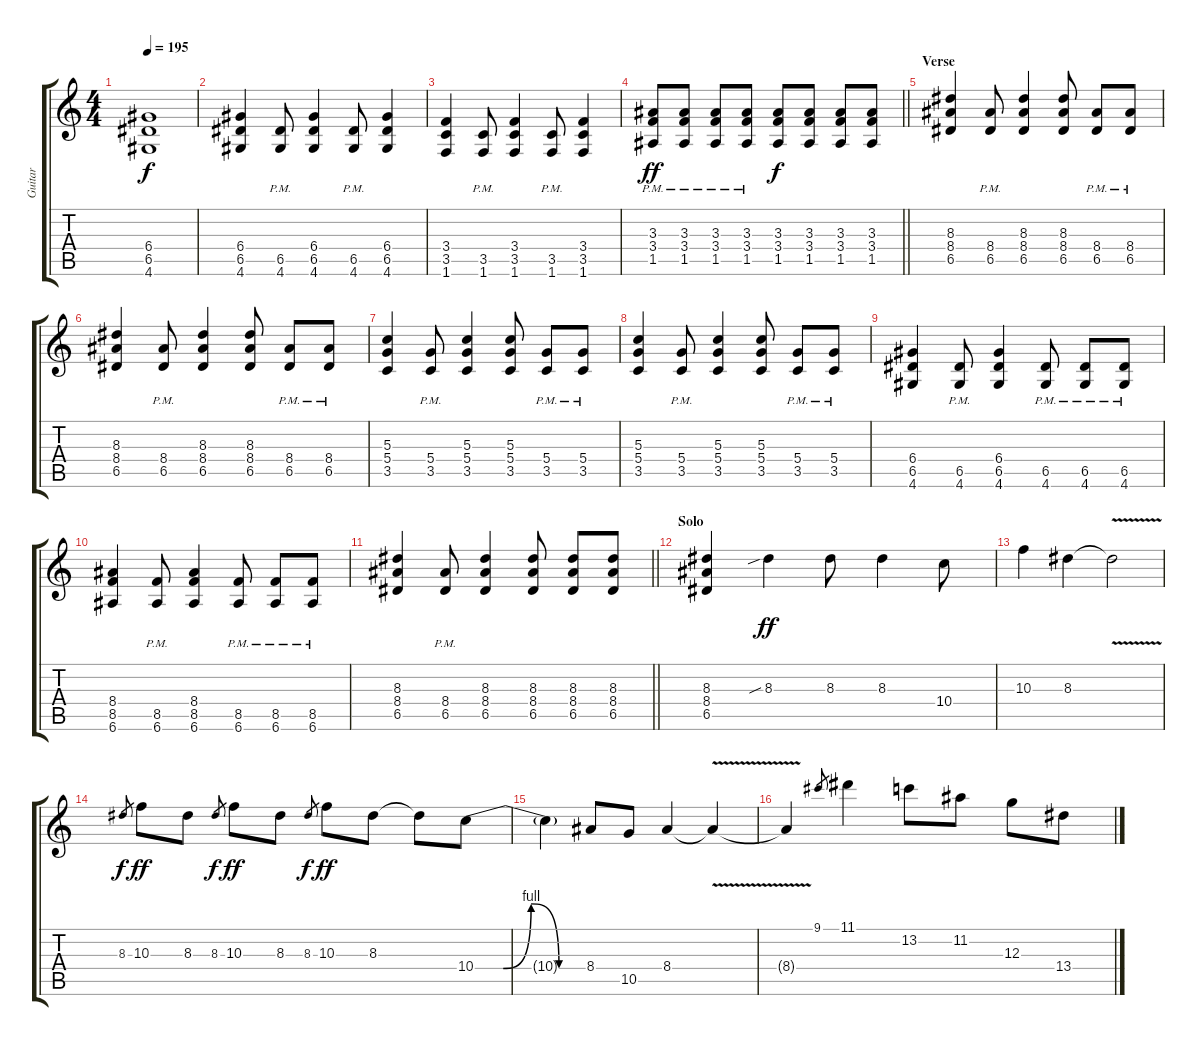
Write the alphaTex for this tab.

\track ("Guitar" "Guitar") {instrument overdrivenguitar}
\staff {score tabs}
\tuning (E4 B3 G3 D3 A2 E2) {hide}
\ts (4 4)
\tempo 195
\clef g2
\ks c
(6.4 6.5 4.6).1{dy f} |
(6.4 6.5 4.6).4 (6.5{pm} 4.6{pm}).8 (6.4 6.5 4.6).4 (6.5{pm} 4.6{pm}).8 (6.4 6.5 4.6).4 |
(3.4 3.5 1.6).4 (3.5{pm} 1.6{pm}).8 (3.4 3.5 1.6).4 (3.5{pm} 1.6{pm}).8 (3.4 3.5 1.6).4 |
\barLineRight lightlight
(3.3{pm} 3.4{pm} 1.5{pm}).8{dy ff} (3.3{pm} 3.4{pm} 1.5{pm}).8 (3.3{pm} 3.4{pm} 1.5{pm}).8 (3.3{pm} 3.4{pm} 1.5{pm}).8 (3.3 3.4 1.5).8{dy f} (3.3 3.4 1.5).8 (3.3 3.4 1.5).8 (3.3 3.4 1.5).8 |
\section ("" "Verse")
(8.3 8.4 6.5).4 (8.4{pm} 6.5{pm}).8 (8.3 8.4 6.5).4 (8.3 8.4 6.5).8 (8.4{pm} 6.5{pm}).8 (8.4{pm} 6.5{pm}).8 |
(8.3 8.4 6.5).4 (8.4{pm} 6.5{pm}).8 (8.3 8.4 6.5).4 (8.3 8.4 6.5).8 (8.4{pm} 6.5{pm}).8 (8.4{pm} 6.5{pm}).8 |
(5.3 5.4 3.5).4 (5.4{pm} 3.5{pm}).8 (5.3 5.4 3.5).4 (5.3 5.4 3.5).8 (5.4{pm} 3.5{pm}).8 (5.4{pm} 3.5{pm}).8 |
(5.3 5.4 3.5).4 (5.4{pm} 3.5{pm}).8 (5.3 5.4 3.5).4 (5.3 5.4 3.5).8 (5.4{pm} 3.5{pm}).8 (5.4{pm} 3.5{pm}).8 |
(6.4 6.5 4.6).4 (6.5{pm} 4.6{pm}).8 (6.4 6.5 4.6).4 (6.5{pm} 4.6{pm}).8 (6.5{pm} 4.6{pm}).8 (6.5{pm} 4.6{pm}).8 |
(8.4 8.5 6.6).4 (8.5{pm} 6.6{pm}).8 (8.4 8.5 6.6).4 (8.5{pm} 6.6{pm}).8 (8.5{pm} 6.6{pm}).8 (8.5{pm} 6.6{pm}).8 |
\barLineRight lightlight
(8.3 8.4 6.5).4 (8.4{pm} 6.5{pm}).8 (8.3 8.4 6.5).4 (8.3 8.4 6.5).8 (8.3 8.4 6.5).8 (8.3 8.4 6.5).8 |
\section ("" "Solo")
(8.3 8.4 6.5).4 8.3{sib}.4{dy ff} 8.3.8 8.3.4 10.4.8 |
10.3.4 8.3.4 8.3{v t}.2 |
8.3.8{gr dy f} 10.3.8{dy ff} 8.3.8 8.3.8{gr dy f} 10.3.8{dy ff} 8.3.8 8.3.8{gr dy f} 10.3.8{dy ff} 8.3.8 8.3{t}.8 10.4{be (custom 0 0 15 0 30 4 45 0 60 0)}.8 |
10.4{t}.4 8.4.8 10.5.8 8.4.4 8.4{v t}.4 |
8.4{t}.4 9.1.8{gr} 11.1.4 13.2.8 11.2.8 12.3.8 13.4.8
